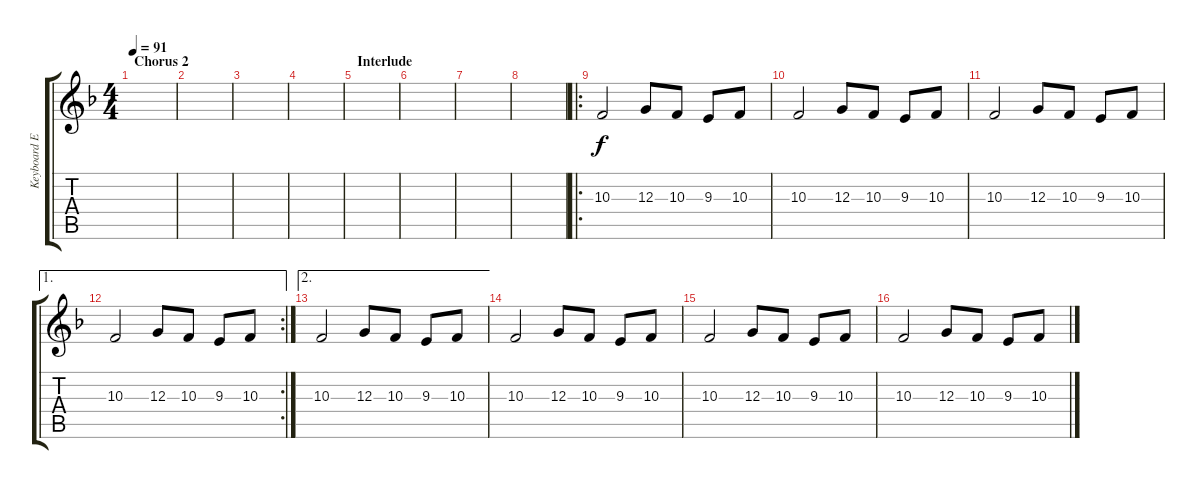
\track ("Keyboard Effect" "Keyboard E") {instrument drawbarorgan}
\staff {score tabs}
\tuning (E4 B3 G3 D3 A2 E2) {hide}
\ts (4 4)
\section ("" "Chorus 2")
\tempo 91
\clef g2
\ks f
|
|
|
|
\section ("" "Interlude")
|
|
|
|
\ro
10.3.2{volume 16} 12.3.8 10.3.8 9.3.8 10.3.8 |
10.3.2 12.3.8 10.3.8 9.3.8 10.3.8 |
10.3.2 12.3.8 10.3.8 9.3.8 10.3.8 |
\ae 1
\rc 2
10.3.2 12.3.8 10.3.8 9.3.8 10.3.8 |
\ae 2
10.3.2 12.3.8 10.3.8 9.3.8 10.3.8 |
10.3.2 12.3.8 10.3.8 9.3.8 10.3.8 |
10.3.2 12.3.8 10.3.8 9.3.8 10.3.8 |
10.3.2 12.3.8 10.3.8 9.3.8 10.3.8
